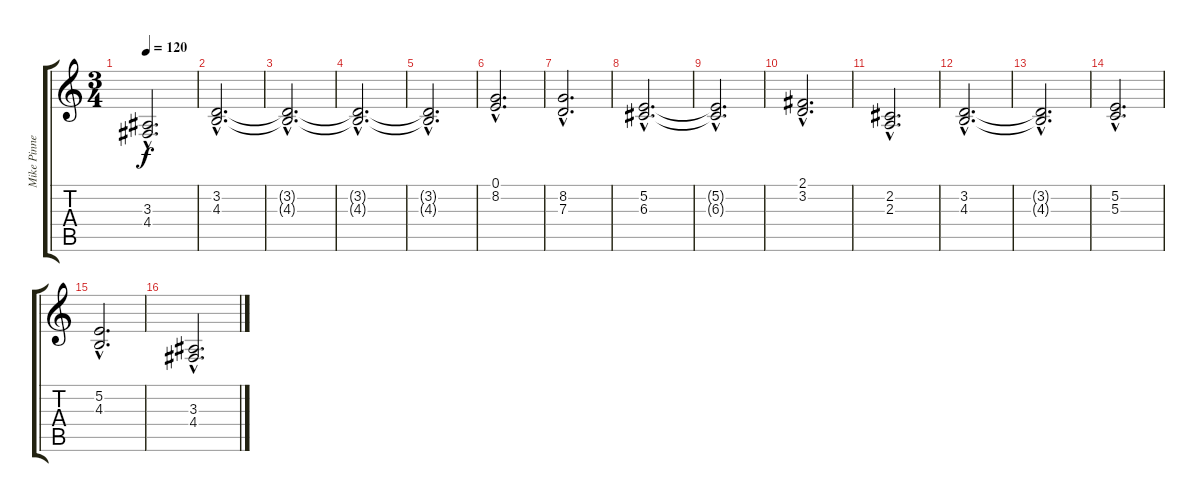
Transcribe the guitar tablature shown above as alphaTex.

\track ("Mike Pinnella (Strings)" "Mike Pinne") {instrument stringensemble1}
\staff {score tabs}
\tuning (E4 B3 G3 D3 A2 E2) {hide}
\ts (3 4)
\tempo 120
\clef g2
\ks c
(3.3{hac t} 4.4{hac t}).2{d dy f} |
(3.2{hac} 4.3{hac}).2{d} |
(3.2{hac t} 4.3{hac t}).2{d} |
(3.2{hac t} 4.3{hac t}).2{d} |
(3.2{hac t} 4.3{hac t}).2{d} |
(0.1{hac} 8.2{hac}).2{d} |
(8.2{hac} 7.3{hac}).2{d} |
(5.2{hac} 6.3{hac}).2{d} |
(5.2{hac t} 6.3{hac t}).2{d} |
(2.1{hac} 3.2{hac}).2{d} |
(2.2{hac} 2.3{hac}).2{d} |
(3.2{hac} 4.3{hac}).2{d} |
(3.2{hac t} 4.3{hac t}).2{d} |
(5.2{hac} 5.3{hac}).2{d} |
(5.2{hac} 4.3{hac}).2{d} |
(3.3{hac} 4.4{hac}).2{d}
